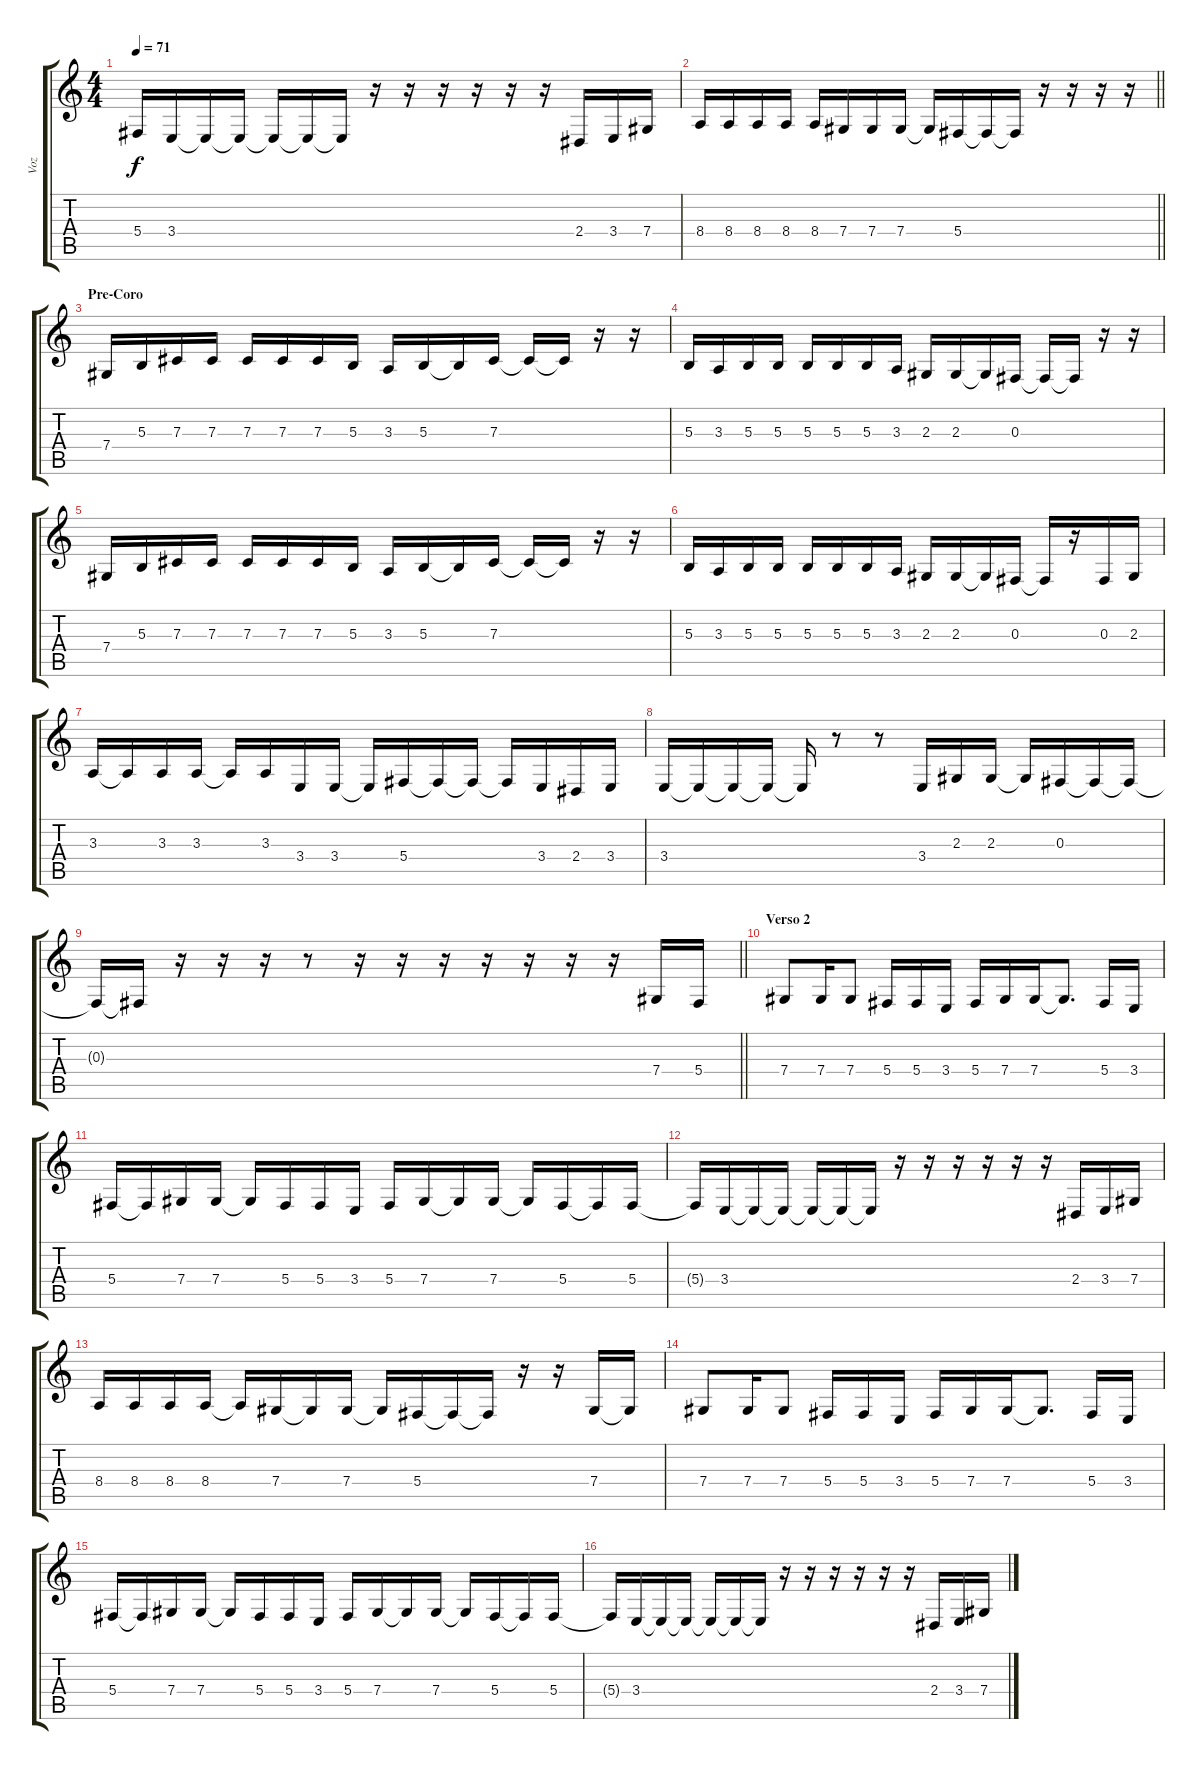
\track ("Voz" "Voz") {instrument tenorsax}
\staff {score tabs}
\tuning (Eb4 Bb3 Gb3 Db3 Ab2 Eb2) {hide}
\ts (4 4)
\tempo 71
\clef g2
\ks c
5.4{t}.16{dy f} 3.4.16 3.4{t}.16 3.4{t}.16 3.4{t}.16 3.4{t}.16 3.4{t}.16 r.16 r.16 r.16 r.16 r.16 r.16 2.4.16 3.4.16 7.4.16 |
\barLineRight lightlight
8.4.16 8.4.16 8.4.16 8.4.16 8.4.16 7.4.16 7.4.16 7.4.16 7.4{t}.16 5.4.16 5.4{t}.16 5.4{t}.16 r.16 r.16 r.16 r.16 |
\section ("" "Pre-Coro")
7.4.16 5.3.16 7.3.16 7.3.16 7.3.16 7.3.16 7.3.16 5.3.16 3.3.16 5.3.16 5.3{t}.16 7.3.16 7.3{t}.16 7.3{t}.16 r.16 r.16 |
5.3.16 3.3.16 5.3.16 5.3.16 5.3.16 5.3.16 5.3.16 3.3.16 2.3.16 2.3.16 2.3{t}.16 0.3.16 0.3{t}.16 0.3{t}.16 r.16 r.16 |
7.4.16 5.3.16 7.3.16 7.3.16 7.3.16 7.3.16 7.3.16 5.3.16 3.3.16 5.3.16 5.3{t}.16 7.3.16 7.3{t}.16 7.3{t}.16 r.16 r.16 |
5.3.16 3.3.16 5.3.16 5.3.16 5.3.16 5.3.16 5.3.16 3.3.16 2.3.16 2.3.16 2.3{t}.16 0.3.16 0.3{t}.16 r.16 0.3.16 2.3.16 |
3.3.16 3.3{t}.16 3.3.16 3.3.16 3.3{t}.16 3.3.16 3.4.16 3.4.16 3.4{t}.16 5.4.16 5.4{t}.16 5.4{t}.16 5.4{t}.16 3.4.16 2.4.16 3.4.16 |
3.4.16 3.4{t}.16 3.4{t}.16 3.4{t}.16 3.4{t}.16 r.8 r.8 3.4.16 2.3.16 2.3.16 2.3{t}.16 0.3.16 0.3{t}.16 0.3{t}.16 |
\barLineRight lightlight
0.3{t}.16 0.3{t}.16 r.16 r.16 r.16 r.8 r.16 r.16 r.16 r.16 r.16 r.16 r.16 7.4.16 5.4.16 |
\section ("" "Verso 2")
7.4.8 7.4.16 7.4.8 5.4.16 5.4.16 3.4.16 5.4.16 7.4.16 7.4.16 7.4{t}.8{d} 5.4.16 3.4.16 |
5.4.16 5.4{t}.16 7.4.16 7.4.16 7.4{t}.16 5.4.16 5.4.16 3.4.16 5.4.16 7.4.16 7.4{t}.16 7.4.16 7.4{t}.16 5.4.16 5.4{t}.16 5.4.16 |
5.4{t}.16 3.4.16 3.4{t}.16 3.4{t}.16 3.4{t}.16 3.4{t}.16 3.4{t}.16 r.16 r.16 r.16 r.16 r.16 r.16 2.4.16 3.4.16 7.4.16 |
8.4.16 8.4.16 8.4.16 8.4.16 8.4{t}.16 7.4.16 7.4{t}.16 7.4.16 7.4{t}.16 5.4.16 5.4{t}.16 5.4{t}.16 r.16 r.16 7.4.16 7.4{t}.16 |
7.4.8 7.4.16 7.4.8 5.4.16 5.4.16 3.4.16 5.4.16 7.4.16 7.4.16 7.4{t}.8{d} 5.4.16 3.4.16 |
5.4.16 5.4{t}.16 7.4.16 7.4.16 7.4{t}.16 5.4.16 5.4.16 3.4.16 5.4.16 7.4.16 7.4{t}.16 7.4.16 7.4{t}.16 5.4.16 5.4{t}.16 5.4.16 |
5.4{t}.16 3.4.16 3.4{t}.16 3.4{t}.16 3.4{t}.16 3.4{t}.16 3.4{t}.16 r.16 r.16 r.16 r.16 r.16 r.16 2.4.16 3.4.16 7.4.16
